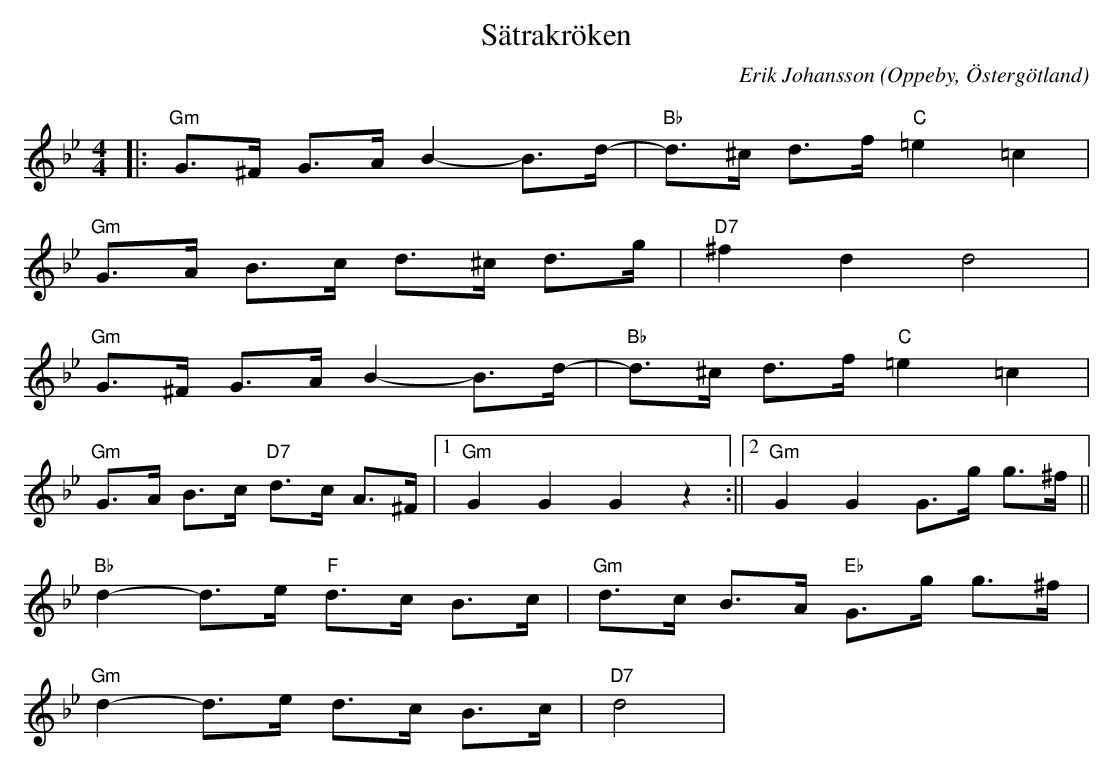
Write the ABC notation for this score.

X:1
T:Sätrakröken
C:Erik Johansson
O:Oppeby, Östergötland
Q:130
M:4/4
L:1/8
K:Gm
|:"Gm"G>^F G>A B2-B>d-|"Bb" d>^c d>f"C" =e2 =c2|
  "Gm"G>A B>c d>^c d>g|"D7" ^f2 d2 d4 |
  "Gm"G>^F G>A B2-B>d-|"Bb" d>^c d>f"C" =e2 =c2|
  "Gm"G>A B>c "D7"d>c A>^F|1"Gm" G2 G2 G2 z2 :||2 "Gm" G2 G2 G>g g>^f ||
  "Bb" d2-d>e "F" d>c B>c | "Gm" d>c B>A "Eb" G>g g>^f |
  "Gm" d2-d>e  d>c B>c | "D7" d4 |
